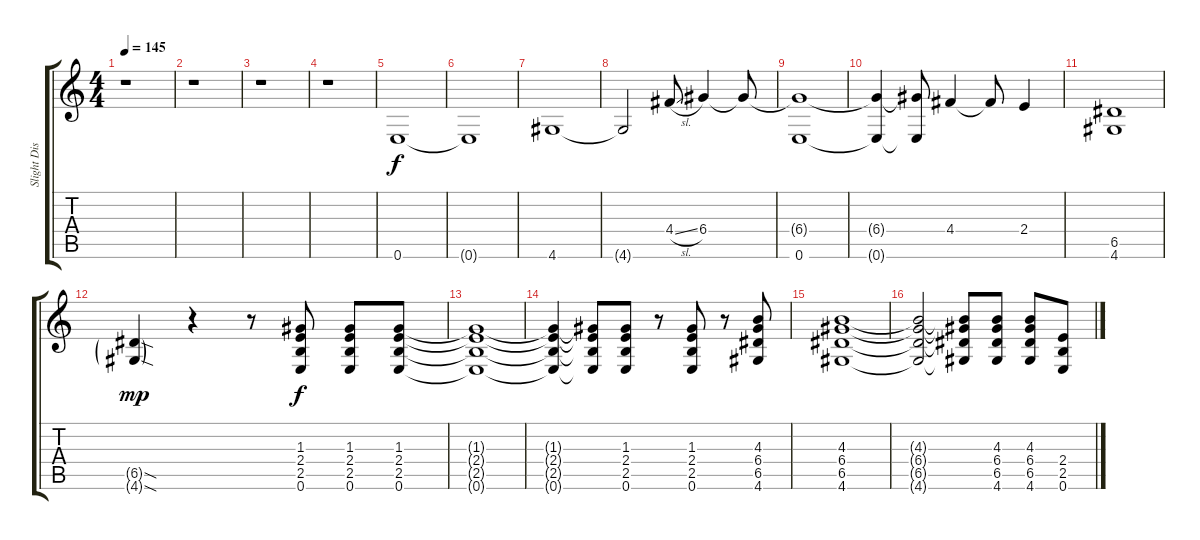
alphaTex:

\track ("Slight Distortion Guitar 2" "Slight Dis") {instrument electricguitarjazz}
\staff {score tabs}
\tuning (E4 B3 G3 D3 A2 E2) {hide}
\ts (4 4)
\tempo 145
\clef g2
\ks c
r.1{dy f instrument electricguitarjazz} |
r.1 |
r.1 |
r.1 |
0.6.1 |
0.6{t}.1 |
4.6.1 |
4.6{t}.2 4.4{sl}.8 6.4.4 6.4{t}.8 |
(6.4{t} 0.6).1 |
(6.4{t} 0.6{t}).4 (6.4{t} 0.6{t}).8 4.4.4 4.4{t}.8 2.4.4 |
(6.5 4.6).1 |
(6.5{sod g} 4.6{sod g}).4{dy mp} r.4 r.8 (1.3 2.4 2.5 0.6).8{dy f} (1.3 2.4 2.5 0.6).8 (1.3 2.4 2.5 0.6).8 |
(1.3{t} 2.4{t} 2.5{t} 0.6{t}).1 |
(1.3{t} 2.4{t} 2.5{t} 0.6{t}).4 (1.3{t} 2.4{t} 2.5{t} 0.6{t}).8 (1.3 2.4 2.5 0.6).8 r.8 (1.3 2.4 2.5 0.6).8 r.8 (4.3 6.4 6.5 4.6).8 |
(4.3 6.4 6.5 4.6).1 |
(4.3{t} 6.4{t} 6.5{t} 4.6{t}).2 (4.3{t} 6.4{t} 6.5{t} 4.6{t}).8 (4.3 6.4 6.5 4.6).8 (4.3 6.4 6.5 4.6).8 (2.4 2.5 0.6).8
